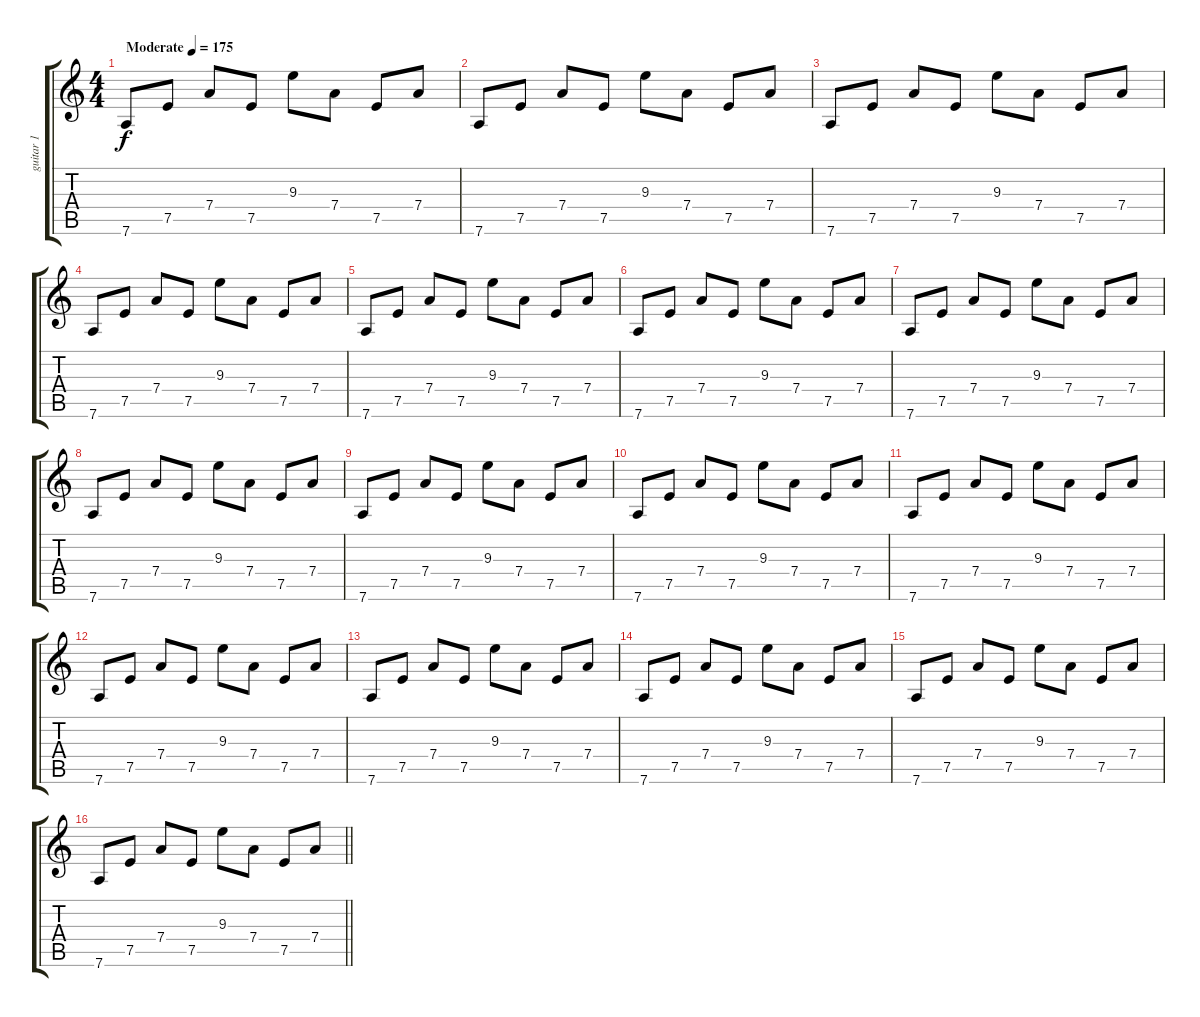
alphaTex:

\track ("guitar 1" "guitar 1") {instrument electricguitarclean}
\staff {score tabs}
\tuning (E4 B3 G3 D3 A2 D2) {hide}
\ts (4 4)
\tempo (175 "Moderate")
\clef g2
\ks c
7.6.8{dy f instrument electricguitarclean} 7.5.8 7.4.8 7.5.8 9.3.8 7.4.8 7.5.8 7.4.8 |
7.6.8 7.5.8 7.4.8 7.5.8 9.3.8 7.4.8 7.5.8 7.4.8 |
7.6.8 7.5.8 7.4.8 7.5.8 9.3.8 7.4.8 7.5.8 7.4.8 |
7.6.8 7.5.8 7.4.8 7.5.8 9.3.8 7.4.8 7.5.8 7.4.8 |
7.6.8 7.5.8 7.4.8 7.5.8 9.3.8 7.4.8 7.5.8 7.4.8 |
7.6.8 7.5.8 7.4.8 7.5.8 9.3.8 7.4.8 7.5.8 7.4.8 |
7.6.8 7.5.8 7.4.8 7.5.8 9.3.8 7.4.8 7.5.8 7.4.8 |
7.6.8 7.5.8 7.4.8 7.5.8 9.3.8 7.4.8 7.5.8 7.4.8 |
7.6.8 7.5.8 7.4.8 7.5.8 9.3.8 7.4.8 7.5.8 7.4.8 |
7.6.8 7.5.8 7.4.8 7.5.8 9.3.8 7.4.8 7.5.8 7.4.8 |
7.6.8 7.5.8 7.4.8 7.5.8 9.3.8 7.4.8 7.5.8 7.4.8 |
7.6.8 7.5.8 7.4.8 7.5.8 9.3.8 7.4.8 7.5.8 7.4.8 |
7.6.8 7.5.8 7.4.8 7.5.8 9.3.8 7.4.8 7.5.8 7.4.8 |
7.6.8 7.5.8 7.4.8 7.5.8 9.3.8 7.4.8 7.5.8 7.4.8 |
7.6.8 7.5.8 7.4.8 7.5.8 9.3.8 7.4.8 7.5.8 7.4.8 |
\barLineRight lightlight
7.6.8 7.5.8 7.4.8 7.5.8 9.3.8 7.4.8 7.5.8 7.4.8
